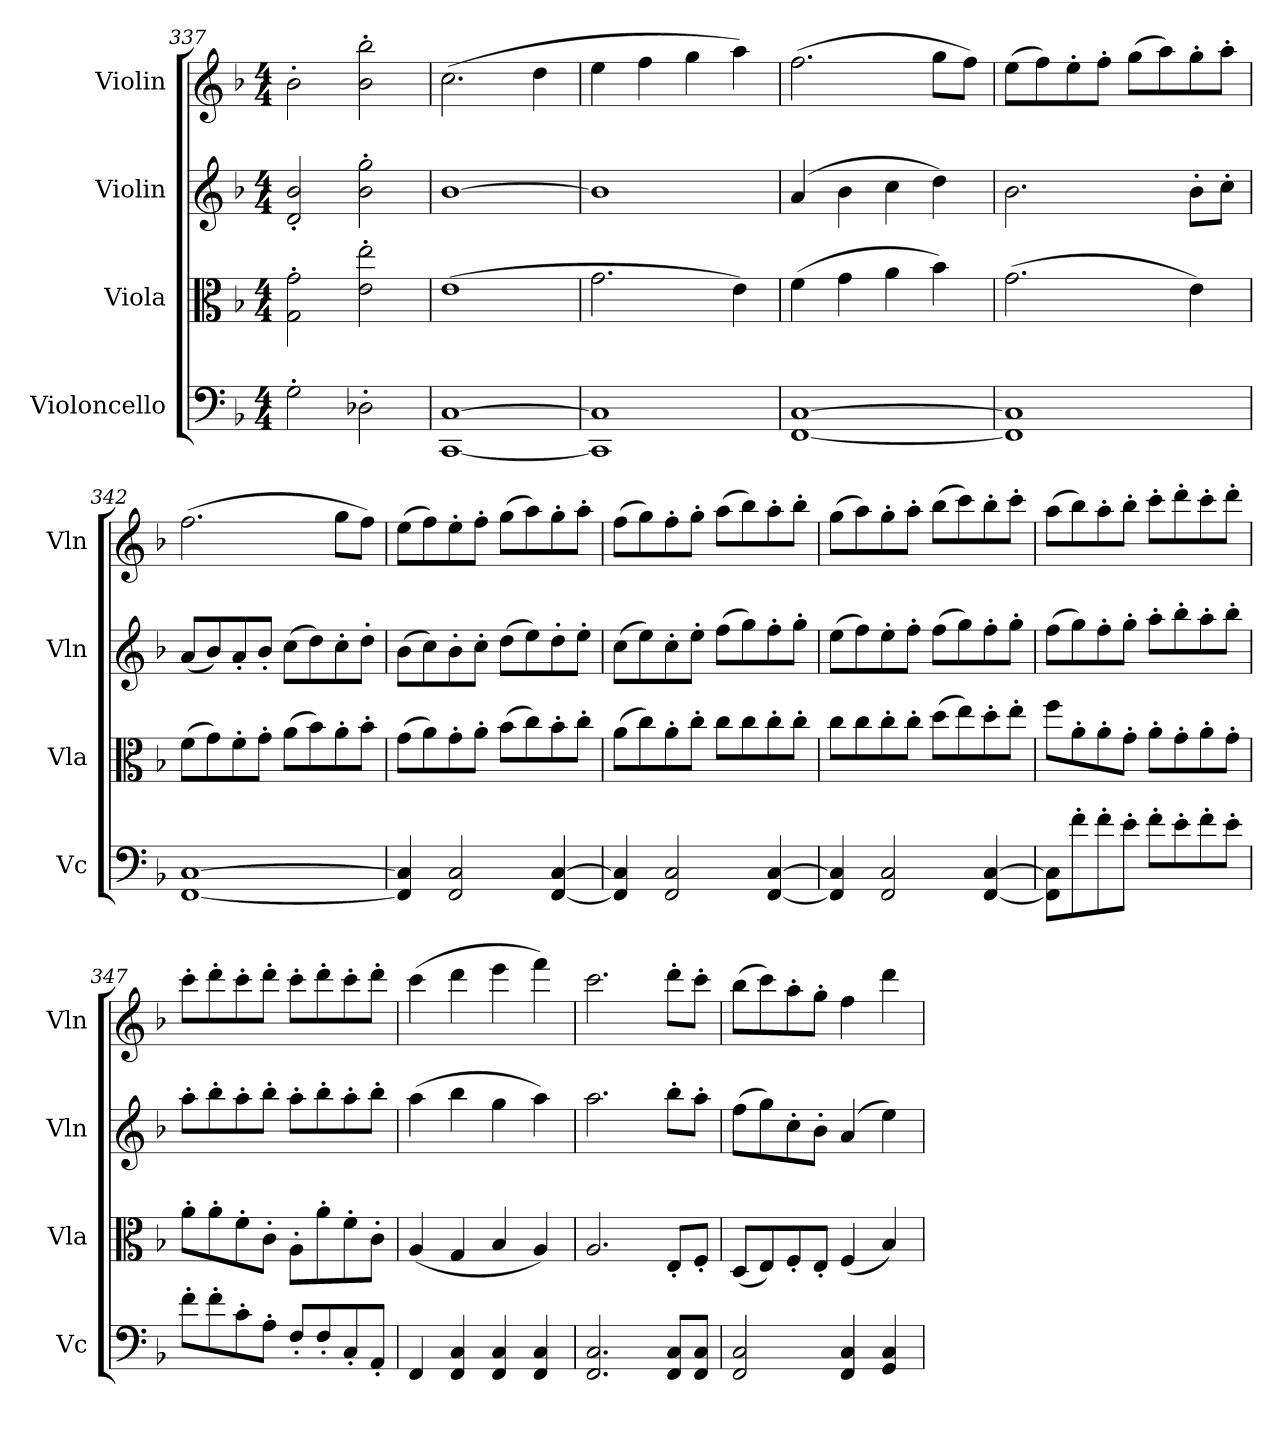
**kern	**kern	**kern	**kern
*part4	*part3	*part2	*part1
*staff4	*staff3	*staff2	*staff1
*I"Violoncello	*I"Viola	*I"Violin	*I"Violin
*I'Vc	*I'Vla	*I'Vln	*I'Vln
*clefF4	*clefC3	*clefG2	*clefG2
*k[b-]	*k[b-]	*k[b-]	*k[b-]
*M4/4	*M4/4	*M4/4	*M4/4
=337	=337	=337	=337
2G'\	2G'\ 2g'\	2d'/ 2b-'/	2b-'\
2D-X'\	2e'\ 2ee'\	2b-'\ 2gg'\	2b-'\ 2bb-'\
=338	=338	=338	=338
[1CC [1C	(1e	[1b-	(2.cc\
.	.	.	4dd\
=339	=339	=339	=339
1CC] 1C]	2.g\	1b-]	4ee\
.	.	.	4ff\
.	.	.	4gg\
.	4e\)	.	4aa\)
=340	=340	=340	=340
[1FF [1C	(4f\	(4a/	(2.ff\
.	4g\	4b-\	.
.	4a\	4cc\	.
.	4b-\)	4dd\)	8gg\L
.	.	.	8ff\J)
=341	=341	=341	=341
1FF] 1C]	(2.g\	2.b-\	(8ee\L
.	.	.	8ff\)
.	.	.	8ee'\
.	.	.	8ff'\J
.	.	.	(8gg\L
.	.	.	8aa\)
.	4e\)	8b-'\L	8gg'\
.	.	8cc'\J	8aa'\J
=342	=342	=342	=342
[1FF [1C	(8f\L	(8a/L	(2.ff\
.	8g\)	8b-/)	.
.	8f'\	8a'/	.
.	8g'\J	8b-'/J	.
.	(8a\L	(8cc\L	.
.	8b-\)	8dd\)	.
.	8a'\	8cc'\	8gg\L
.	8b-'\J	8dd'\J	8ff\J)
=343	=343	=343	=343
4FF]/ 4C]/	(8g\L	(8b-\L	(8ee\L
.	8a\)	8cc\)	8ff\)
2FF/ 2C/	8g'\	8b-'\	8ee'\
.	8a'\J	8cc'\J	8ff'\J
.	(8b-\L	(8dd\L	(8gg\L
.	8cc\)	8ee\)	8aa\)
[4FF/ [4C/	8b-'\	8dd'\	8gg'\
.	8cc'\J	8ee'\J	8aa'\J
=344	=344	=344	=344
4FF]/ 4C]/	(8a\L	(8cc\L	(8ff\L
.	8cc\)	8ee\)	8gg\)
2FF/ 2C/	8a'\	8cc'\	8ff'\
.	8cc'\J	8ee'\J	8gg'\J
.	8cc\L	(8ff\L	(8aa\L
.	8cc\	8gg\)	8bb-\)
[4FF/ [4C/	8cc'\	8ff'\	8aa'\
.	8cc'\J	8gg'\J	8bb-'\J
=345	=345	=345	=345
4FF]/ 4C]/	8cc\L	(8ee\L	(8gg\L
.	8cc\	8ff\)	8aa\)
2FF/ 2C/	8cc'\	8ee'\	8gg'\
.	8cc'\J	8ff'\J	8aa'\J
.	(8dd\L	(8ff\L	(8bb-\L
.	8ee\)	8gg\)	8ccc\)
[4FF/ [4C/	8dd'\	8ff'\	8bb-'\
.	8ee'\J	8gg'\J	8ccc'\J
=346	=346	=346	=346
8FF]\ 8C]\L	8ff\L	(8ff\L	(8aa\L
8f'\	8a'\	8gg\)	8bb-\)
8f'\	8a'\	8ff'\	8aa'\
8e'\J	8g'\J	8gg'\J	8bb-'\J
8f'\L	8a'\L	8aa'\L	8ccc'\L
8e'\	8g'\	8bb-'\	8ddd'\
8f'\	8a'\	8aa'\	8ccc'\
8e'\J	8g'\J	8bb-'\J	8ddd'\J
=347	=347	=347	=347
8f'\L	8a'\L	8aa'\L	8ccc'\L
8f'\	8a'\	8bb-'\	8ddd'\
8c'\	8f'\	8aa'\	8ccc'\
8A'\J	8c'\J	8bb-'\J	8ddd'\J
8F'/L	8A'\L	8aa'\L	8ccc'\L
8F'/	8a'\	8bb-'\	8ddd'\
8C'/	8f'\	8aa'\	8ccc'\
8AA'/J	8c'\J	8bb-'\J	8ddd'\J
=348	=348	=348	=348
4FF/	(4A/	(4aa\	(4ccc\
4FF/ 4C/	4G/	4bb-\	4ddd\
4FF/ 4C/	4B-/	4gg\	4eee\
4FF/ 4C/	4A/)	4aa\)	4fff\)
=349	=349	=349	=349
2.FF/ 2.C/	2.A/	2.aa\	2.ccc\
8FF/ 8C/L	8E'/L	8bb-'\L	8ddd'\L
8FF/ 8C/J	8F'/J	8aa'\J	8ccc'\J
=350	=350	=350	=350
2FF/ 2C/	(8D/L	(8ff\L	(8bb-\L
.	8E/)	8gg\)	8ccc\)
.	8F'/	8cc'\	8aa'\
.	8E'/J	8b-'\J	8gg'\J
4FF/ 4C/	(4F/	(4a/	4ff\
4GG/ 4C/	4B-/)	4ee\)	4ddd\
=	=	=	=
*-	*-	*-	*-
